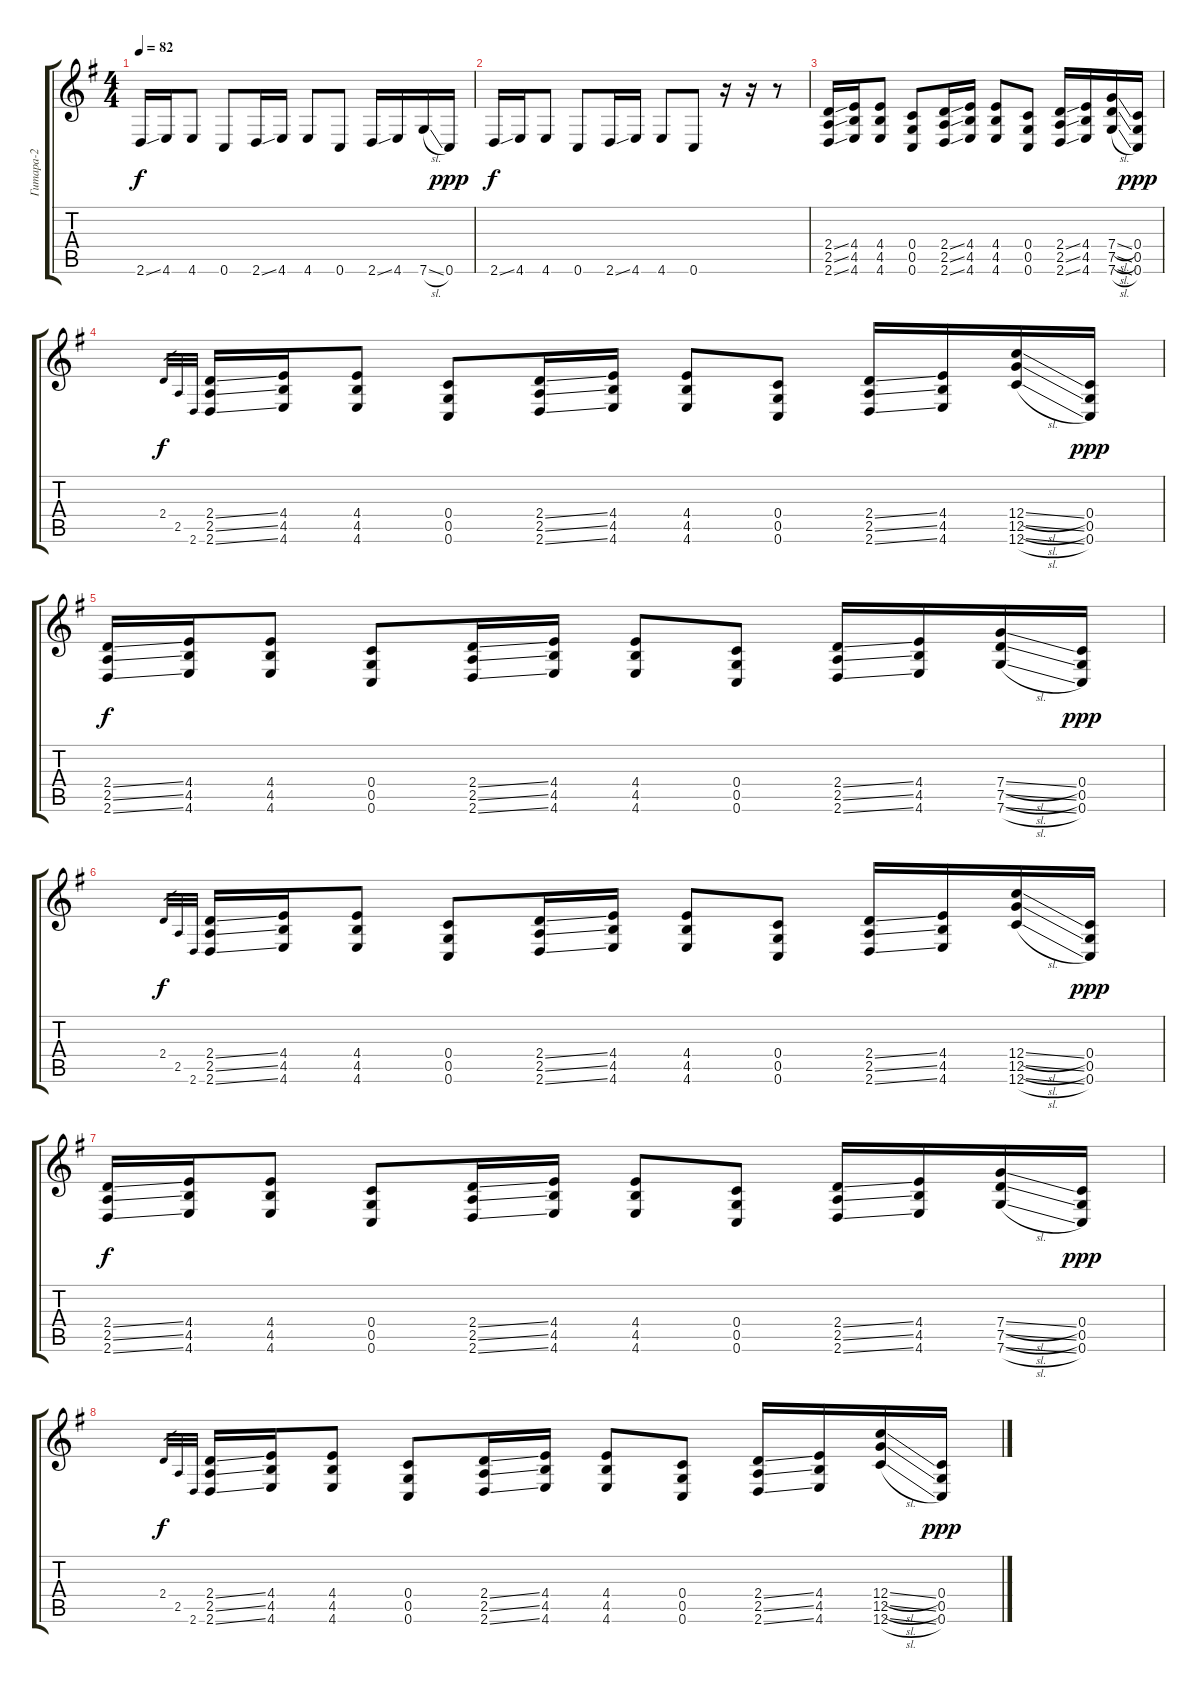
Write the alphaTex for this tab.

\track ("Гитара-2" "Гитара-2") {instrument electricguitarclean}
\staff {score tabs}
\tuning (D4 A3 F3 C3 G2 C2) {hide}
\ts (4 4)
\tempo 82
\clef g2
\ks eminor
2.6{ss}.16{dy f} 4.6.16 4.6.8 0.6.8 2.6{ss}.16 4.6.16 4.6.8 0.6.8 2.6{ss}.16 4.6.16 7.6{sl}.16 0.6.16{dy ppp} |
2.6{ss}.16{dy f} 4.6.16 4.6.8 0.6.8 2.6{ss}.16 4.6.16 4.6.8 0.6.8 r.16 r.16 r.8 |
(2.4{ss} 2.5{ss} 2.6{ss}).16 (4.4 4.5 4.6).16 (4.4 4.5 4.6).8 (0.4 0.5 0.6).8 (2.4{ss} 2.5{ss} 2.6{ss}).16 (4.4 4.5 4.6).16 (4.4 4.5 4.6).8 (0.4 0.5 0.6).8 (2.4{ss} 2.5{ss} 2.6{ss}).16 (4.4 4.5 4.6).16 (7.4{sl} 7.5{sl} 7.6{sl}).16 (0.4 0.5 0.6).16{dy ppp} |
2.4.32{gr dy f} 2.5.32{gr} 2.6.32{gr} (2.4{ss} 2.5{ss} 2.6{ss}).16 (4.4 4.5 4.6).16 (4.4 4.5 4.6).8 (0.4 0.5 0.6).8 (2.4{ss} 2.5{ss} 2.6{ss}).16 (4.4 4.5 4.6).16 (4.4 4.5 4.6).8 (0.4 0.5 0.6).8 (2.4{ss} 2.5{ss} 2.6{ss}).16 (4.4 4.5 4.6).16 (12.4{sl} 12.5{sl} 12.6{sl}).16 (0.4 0.5 0.6).16{dy ppp} |
(2.4{ss} 2.5{ss} 2.6{ss}).16{dy f} (4.4 4.5 4.6).16 (4.4 4.5 4.6).8 (0.4 0.5 0.6).8 (2.4{ss} 2.5{ss} 2.6{ss}).16 (4.4 4.5 4.6).16 (4.4 4.5 4.6).8 (0.4 0.5 0.6).8 (2.4{ss} 2.5{ss} 2.6{ss}).16 (4.4 4.5 4.6).16 (7.4{sl} 7.5{sl} 7.6{sl}).16 (0.4 0.5 0.6).16{dy ppp} |
2.4.32{gr dy f} 2.5.32{gr} 2.6.32{gr} (2.4{ss} 2.5{ss} 2.6{ss}).16 (4.4 4.5 4.6).16 (4.4 4.5 4.6).8 (0.4 0.5 0.6).8 (2.4{ss} 2.5{ss} 2.6{ss}).16 (4.4 4.5 4.6).16 (4.4 4.5 4.6).8 (0.4 0.5 0.6).8 (2.4{ss} 2.5{ss} 2.6{ss}).16 (4.4 4.5 4.6).16 (12.4{sl} 12.5{sl} 12.6{sl}).16 (0.4 0.5 0.6).16{dy ppp} |
(2.4{ss} 2.5{ss} 2.6{ss}).16{dy f} (4.4 4.5 4.6).16 (4.4 4.5 4.6).8 (0.4 0.5 0.6).8 (2.4{ss} 2.5{ss} 2.6{ss}).16 (4.4 4.5 4.6).16 (4.4 4.5 4.6).8 (0.4 0.5 0.6).8 (2.4{ss} 2.5{ss} 2.6{ss}).16 (4.4 4.5 4.6).16 (7.4{sl} 7.5{sl} 7.6{sl}).16 (0.4 0.5 0.6).16{dy ppp} |
2.4.32{gr dy f} 2.5.32{gr} 2.6.32{gr} (2.4{ss} 2.5{ss} 2.6{ss}).16 (4.4 4.5 4.6).16 (4.4 4.5 4.6).8 (0.4 0.5 0.6).8 (2.4{ss} 2.5{ss} 2.6{ss}).16 (4.4 4.5 4.6).16 (4.4 4.5 4.6).8 (0.4 0.5 0.6).8 (2.4{ss} 2.5{ss} 2.6{ss}).16 (4.4 4.5 4.6).16 (12.4{sl} 12.5{sl} 12.6{sl}).16 (0.4 0.5 0.6).16{dy ppp}
